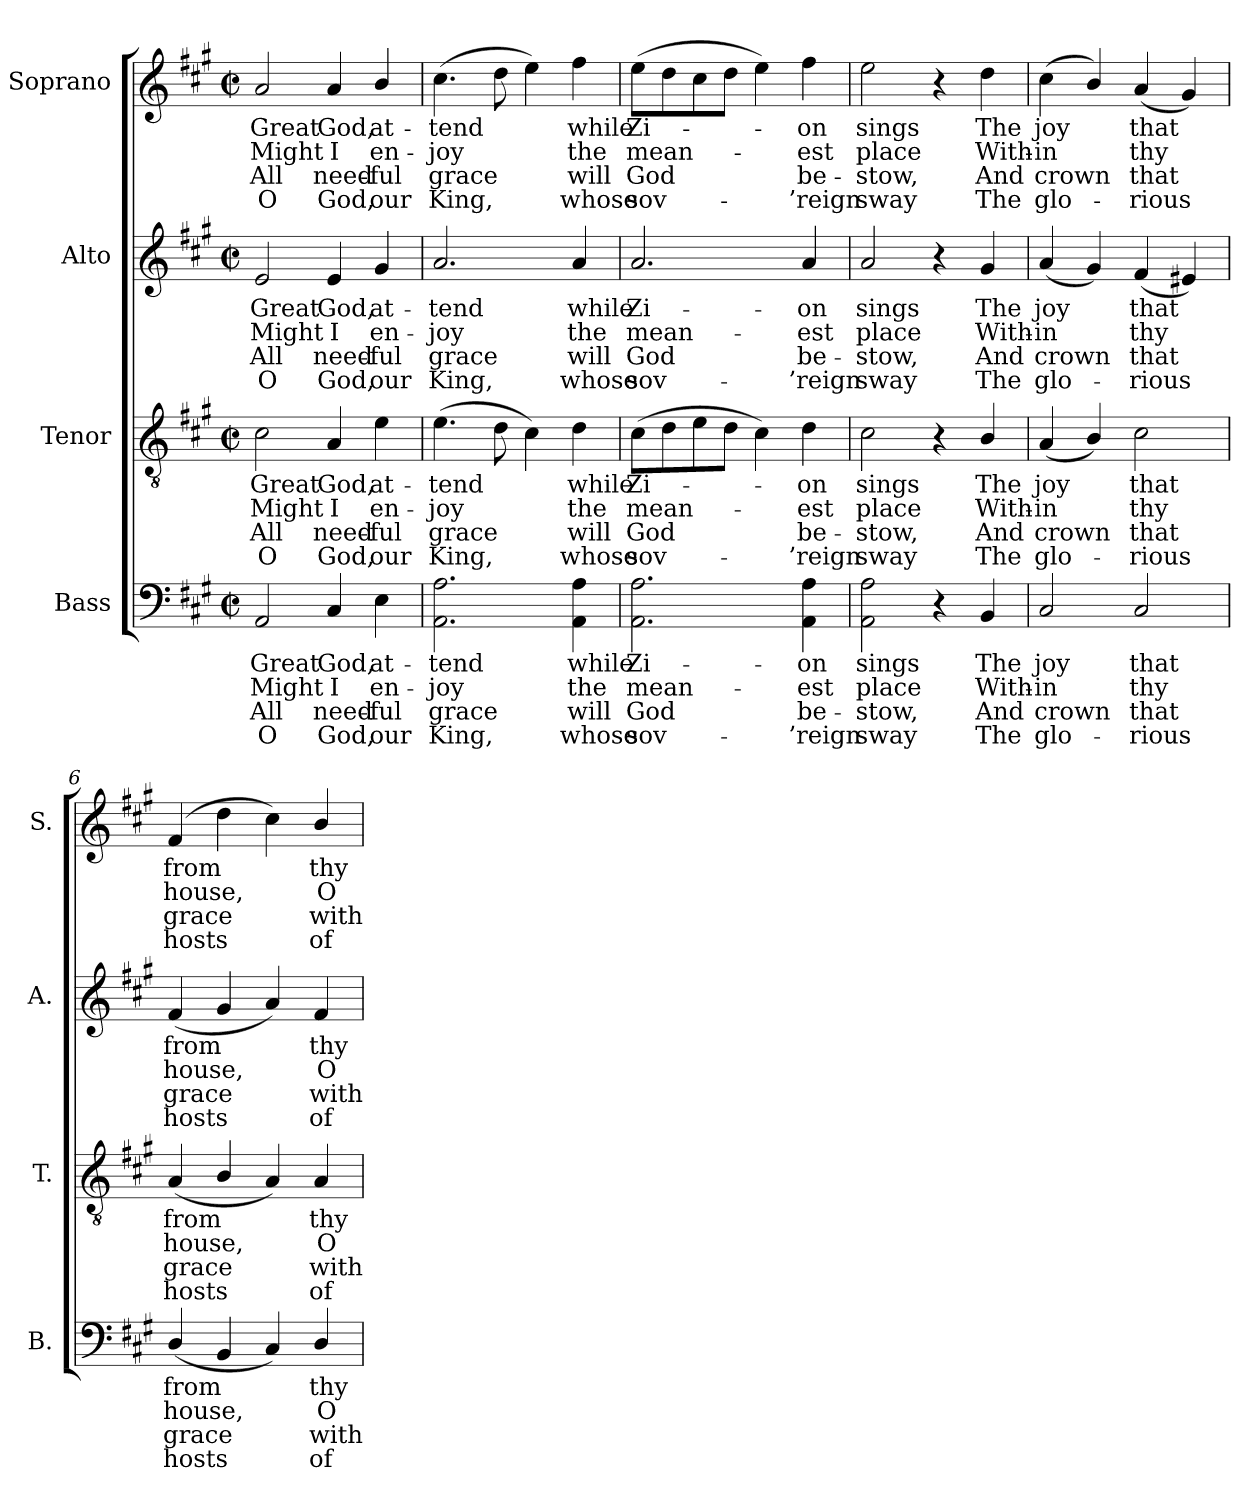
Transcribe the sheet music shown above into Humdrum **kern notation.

**kern	**text	**text	**text	**text	**kern	**text	**text	**text	**text	**kern	**text	**text	**text	**text	**kern	**text	**text	**text	**text
*part4	*part4	*part4	*part4	*part4	*part3	*part3	*part3	*part3	*part3	*part2	*part2	*part2	*part2	*part2	*part1	*part1	*part1	*part1	*part1
*staff4	*staff4	*staff4	*staff4	*staff4	*staff3	*staff3	*staff3	*staff3	*staff3	*staff2	*staff2	*staff2	*staff2	*staff2	*staff1	*staff1	*staff1	*staff1	*staff1
*I"Bass	*	*	*	*	*I"Tenor	*	*	*	*	*I"Alto	*	*	*	*	*I"Soprano	*	*	*	*
*I'B.	*	*	*	*	*I'T.	*	*	*	*	*I'A.	*	*	*	*	*I'S.	*	*	*	*
!!LO:PB:g=z
*clefF4	*	*	*	*	*clefGv2	*	*	*	*	*clefG2	*	*	*	*	*clefG2	*	*	*	*
*	*	*	*	*	*ITrd7c12	*	*	*	*	*	*	*	*	*	*	*	*	*	*
*k[f#c#g#]	*	*	*	*	*k[f#c#g#]	*	*	*	*	*k[f#c#g#]	*	*	*	*	*k[f#c#g#]	*	*	*	*
*A:	*	*	*	*	*A:	*	*	*	*	*A:	*	*	*	*	*A:	*	*	*	*
*M2/2	*	*	*	*	*M2/2	*	*	*	*	*M2/2	*	*	*	*	*M2/2	*	*	*	*
*met(c|)	*	*	*	*	*met(c|)	*	*	*	*	*met(c|)	*	*	*	*	*met(c|)	*	*	*	*
=1	=1	=1	=1	=1	=1	=1	=1	=1	=1	=1	=1	=1	=1	=1	=1	=1	=1	=1	=1
!	!LO:LY:b:color=#000000	!LO:LY:b:color=#000000	!LO:LY:b:color=#000000	!LO:LY:b:color=#000000	!	!	!	!	!	!	!	!	!	!	!	!	!	!	!
!	!	!	!	!	!	!LO:LY:b:color=#000000	!LO:LY:b:color=#000000	!LO:LY:b:color=#000000	!LO:LY:b:color=#000000	!	!	!	!	!	!	!	!	!	!
!	!	!	!	!	!	!	!	!	!	!	!LO:LY:b:color=#000000	!LO:LY:b:color=#000000	!LO:LY:b:color=#000000	!LO:LY:b:color=#000000	!	!	!	!	!
!	!	!	!	!	!	!	!	!	!	!	!	!	!	!	!	!LO:LY:b:color=#000000	!LO:LY:b:color=#000000	!LO:LY:b:color=#000000	!LO:LY:b:color=#000000
2AAi/	Great	Might	All	O	2C#i\	Great	Might	All	O	2ei/	Great	Might	All	O	2ai/	Great	Might	All	O
!	!LO:LY:b:color=#000000	!LO:LY:b:color=#000000	!LO:LY:b:color=#000000	!LO:LY:b:color=#000000	!	!	!	!	!	!	!	!	!	!	!	!	!	!	!
!	!	!	!	!	!	!LO:LY:b:color=#000000	!LO:LY:b:color=#000000	!LO:LY:b:color=#000000	!LO:LY:b:color=#000000	!	!	!	!	!	!	!	!	!	!
!	!	!	!	!	!	!	!	!	!	!	!LO:LY:b:color=#000000	!LO:LY:b:color=#000000	!LO:LY:b:color=#000000	!LO:LY:b:color=#000000	!	!	!	!	!
!	!	!	!	!	!	!	!	!	!	!	!	!	!	!	!	!LO:LY:b:color=#000000	!LO:LY:b:color=#000000	!LO:LY:b:color=#000000	!LO:LY:b:color=#000000
4C#i/	God,	I	need-	-God,	4AAi/	God,	I	need-	-God,	4ei/	God,	I	need-	-God,	4ai/	God,	I	need-	-God,
!	!LO:LY:b:color=#000000	!LO:LY:b:color=#000000	!LO:LY:b:color=#000000	!LO:LY:b:color=#000000	!	!	!	!	!	!	!	!	!	!	!	!	!	!	!
!	!	!	!	!	!	!LO:LY:b:color=#000000	!LO:LY:b:color=#000000	!LO:LY:b:color=#000000	!LO:LY:b:color=#000000	!	!	!	!	!	!	!	!	!	!
!	!	!	!	!	!	!	!	!	!	!	!LO:LY:b:color=#000000	!LO:LY:b:color=#000000	!LO:LY:b:color=#000000	!LO:LY:b:color=#000000	!	!	!	!	!
!	!	!	!	!	!	!	!	!	!	!	!	!	!	!	!	!LO:LY:b:color=#000000	!LO:LY:b:color=#000000	!LO:LY:b:color=#000000	!LO:LY:b:color=#000000
4Ei\	at-	en-	ful	our	4Ei\	at-	en-	ful	our	4g#i/	at-	en-	ful	our	4bi/	at-	en-	ful	our
=2	=2	=2	=2	=2	=2	=2	=2	=2	=2	=2	=2	=2	=2	=2	=2	=2	=2	=2	=2
!	!LO:LY:b:color=#000000	!LO:LY:b:color=#000000	!LO:LY:b:color=#000000	!LO:LY:b:color=#000000	!	!	!	!	!	!	!	!	!	!	!	!	!	!	!
!	!	!	!	!	!	!LO:LY:b:color=#000000	!LO:LY:b:color=#000000	!LO:LY:b:color=#000000	!LO:LY:b:color=#000000	!	!	!	!	!	!	!	!	!	!
!	!	!	!	!	!	!	!	!	!	!	!LO:LY:b:color=#000000	!LO:LY:b:color=#000000	!LO:LY:b:color=#000000	!LO:LY:b:color=#000000	!	!	!	!	!
!	!	!	!	!	!	!	!	!	!	!	!	!	!	!	!	!LO:LY:b:color=#000000	!LO:LY:b:color=#000000	!LO:LY:b:color=#000000	!LO:LY:b:color=#000000
2.AAi\ 2.Ai	-tend	-joy	grace	King,	(4.Ei\	-tend	-joy	grace	King,	2.ai/	-tend	-joy	grace	King,	(4.cc#i\	-tend	-joy	grace	King,
.	.	.	.	.	8Di\	.	.	.	.	.	.	.	.	.	8ddi\	.	.	.	.
.	.	.	.	.	4C#i\)	.	.	.	.	.	.	.	.	.	4eei\)	.	.	.	.
!	!LO:LY:b:color=#000000	!LO:LY:b:color=#000000	!LO:LY:b:color=#000000	!LO:LY:b:color=#000000	!	!	!	!	!	!	!	!	!	!	!	!	!	!	!
!	!	!	!	!	!	!LO:LY:b:color=#000000	!LO:LY:b:color=#000000	!LO:LY:b:color=#000000	!LO:LY:b:color=#000000	!	!	!	!	!	!	!	!	!	!
!	!	!	!	!	!	!	!	!	!	!	!LO:LY:b:color=#000000	!LO:LY:b:color=#000000	!LO:LY:b:color=#000000	!LO:LY:b:color=#000000	!	!	!	!	!
!	!	!	!	!	!	!	!	!	!	!	!	!	!	!	!	!LO:LY:b:color=#000000	!LO:LY:b:color=#000000	!LO:LY:b:color=#000000	!LO:LY:b:color=#000000
4AAi\ 4Ai	while	the	will	whose	4Di\	while	the	will	whose	4ai/	while	the	will	whose	4ff#i\	while	the	will	whose
=3	=3	=3	=3	=3	=3	=3	=3	=3	=3	=3	=3	=3	=3	=3	=3	=3	=3	=3	=3
!	!LO:LY:b:color=#000000	!LO:LY:b:color=#000000	!LO:LY:b:color=#000000	!LO:LY:b:color=#000000	!	!	!	!	!	!	!	!	!	!	!	!	!	!	!
!	!	!	!	!	!	!LO:LY:b:color=#000000	!LO:LY:b:color=#000000	!LO:LY:b:color=#000000	!LO:LY:b:color=#000000	!	!	!	!	!	!	!	!	!	!
!	!	!	!	!	!	!	!	!	!	!	!LO:LY:b:color=#000000	!LO:LY:b:color=#000000	!LO:LY:b:color=#000000	!LO:LY:b:color=#000000	!	!	!	!	!
!	!	!	!	!	!	!	!	!	!	!	!	!	!	!	!	!LO:LY:b:color=#000000	!LO:LY:b:color=#000000	!LO:LY:b:color=#000000	!LO:LY:b:color=#000000
2.AAi\ 2.Ai	Zi-	mean-	God	sov-	(8C#i\L	Zi-	mean-	God	sov-	2.ai/	Zi-	mean-	God	sov-	(8eei\L	Zi-	mean-	God	sov-
.	.	.	.	.	8Di\	.	.	.	.	.	.	.	.	.	8ddi\	.	.	.	.
.	.	.	.	.	8Ei\	.	.	.	.	.	.	.	.	.	8cc#i\	.	.	.	.
.	.	.	.	.	8Di\J	.	.	.	.	.	.	.	.	.	8ddi\J	.	.	.	.
.	.	.	.	.	4C#i\)	.	.	.	.	.	.	.	.	.	4eei\)	.	.	.	.
!	!LO:LY:b:color=#000000	!LO:LY:b:color=#000000	!LO:LY:b:color=#000000	!LO:LY:b:color=#000000	!	!	!	!	!	!	!	!	!	!	!	!	!	!	!
!	!	!	!	!	!	!LO:LY:b:color=#000000	!LO:LY:b:color=#000000	!LO:LY:b:color=#000000	!LO:LY:b:color=#000000	!	!	!	!	!	!	!	!	!	!
!	!	!	!	!	!	!	!	!	!	!	!LO:LY:b:color=#000000	!LO:LY:b:color=#000000	!LO:LY:b:color=#000000	!LO:LY:b:color=#000000	!	!	!	!	!
!	!	!	!	!	!	!	!	!	!	!	!	!	!	!	!	!LO:LY:b:color=#000000	!LO:LY:b:color=#000000	!LO:LY:b:color=#000000	!LO:LY:b:color=#000000
4AAi\ 4Ai	-on	-est	-be-	-’reign	4Di\	-on	-est	-be-	-’reign	4ai/	-on	-est	-be-	-’reign	4ff#i\	-on	-est	-be-	-’reign
=4	=4	=4	=4	=4	=4	=4	=4	=4	=4	=4	=4	=4	=4	=4	=4	=4	=4	=4	=4
!	!LO:LY:b:color=#000000	!LO:LY:b:color=#000000	!LO:LY:b:color=#000000	!LO:LY:b:color=#000000	!	!	!	!	!	!	!	!	!	!	!	!	!	!	!
!	!	!	!	!	!	!LO:LY:b:color=#000000	!LO:LY:b:color=#000000	!LO:LY:b:color=#000000	!LO:LY:b:color=#000000	!	!	!	!	!	!	!	!	!	!
!	!	!	!	!	!	!	!	!	!	!	!LO:LY:b:color=#000000	!LO:LY:b:color=#000000	!LO:LY:b:color=#000000	!LO:LY:b:color=#000000	!	!	!	!	!
!	!	!	!	!	!	!	!	!	!	!	!	!	!	!	!	!LO:LY:b:color=#000000	!LO:LY:b:color=#000000	!LO:LY:b:color=#000000	!LO:LY:b:color=#000000
2AAi\ 2Ai	sings	place	stow,	sway	2C#i\	sings	place	stow,	sway	2ai/	sings	place	stow,	sway	2eei\	sings	place	stow,	sway
4r	.	.	.	.	4r	.	.	.	.	4r	.	.	.	.	4r	.	.	.	.
!	!LO:LY:b:color=#000000	!LO:LY:b:color=#000000	!LO:LY:b:color=#000000	!LO:LY:b:color=#000000	!	!	!	!	!	!	!	!	!	!	!	!	!	!	!
!	!	!	!	!	!	!LO:LY:b:color=#000000	!LO:LY:b:color=#000000	!LO:LY:b:color=#000000	!LO:LY:b:color=#000000	!	!	!	!	!	!	!	!	!	!
!	!	!	!	!	!	!	!	!	!	!	!LO:LY:b:color=#000000	!LO:LY:b:color=#000000	!LO:LY:b:color=#000000	!LO:LY:b:color=#000000	!	!	!	!	!
!	!	!	!	!	!	!	!	!	!	!	!	!	!	!	!	!LO:LY:b:color=#000000	!LO:LY:b:color=#000000	!LO:LY:b:color=#000000	!LO:LY:b:color=#000000
4BBi/	The	With-	And	The	4BBi/	The	With-	And	The	4g#i/	The	With-	And	The	4ddi\	The	With-	And	The
=5	=5	=5	=5	=5	=5	=5	=5	=5	=5	=5	=5	=5	=5	=5	=5	=5	=5	=5	=5
!	!LO:LY:b:color=#000000	!LO:LY:b:color=#000000	!LO:LY:b:color=#000000	!LO:LY:b:color=#000000	!	!	!	!	!	!	!	!	!	!	!	!	!	!	!
!	!	!	!	!	!	!LO:LY:b:color=#000000	!LO:LY:b:color=#000000	!LO:LY:b:color=#000000	!LO:LY:b:color=#000000	!	!	!	!	!	!	!	!	!	!
!	!	!	!	!	!	!	!	!	!	!	!LO:LY:b:color=#000000	!LO:LY:b:color=#000000	!LO:LY:b:color=#000000	!LO:LY:b:color=#000000	!	!	!	!	!
!	!	!	!	!	!	!	!	!	!	!	!	!	!	!	!	!LO:LY:b:color=#000000	!LO:LY:b:color=#000000	!LO:LY:b:color=#000000	!LO:LY:b:color=#000000
2C#i/	joy	-in	crown	glo-	(4AAi/	joy	-in	crown	glo-	(4ai/	joy	-in	crown	glo-	(4cc#i\	joy	-in	crown	glo-
.	.	.	.	.	4BBi/)	.	.	.	.	4g#i/)	.	.	.	.	4bi/)	.	.	.	.
!	!LO:LY:b:color=#000000	!LO:LY:b:color=#000000	!LO:LY:b:color=#000000	!LO:LY:b:color=#000000	!	!	!	!	!	!	!	!	!	!	!	!	!	!	!
!	!	!	!	!	!	!LO:LY:b:color=#000000	!LO:LY:b:color=#000000	!LO:LY:b:color=#000000	!LO:LY:b:color=#000000	!	!	!	!	!	!	!	!	!	!
!	!	!	!	!	!	!	!	!	!	!	!LO:LY:b:color=#000000	!LO:LY:b:color=#000000	!LO:LY:b:color=#000000	!LO:LY:b:color=#000000	!	!	!	!	!
!	!	!	!	!	!	!	!	!	!	!	!	!	!	!	!	!LO:LY:b:color=#000000	!LO:LY:b:color=#000000	!LO:LY:b:color=#000000	!LO:LY:b:color=#000000
2C#i/	that	thy	-that	rious	2C#i\	that	thy	-that	rious	(4f#i/	that	thy	-that	rious	(4ai/	that	thy	-that	rious
.	.	.	.	.	.	.	.	.	.	4e#Xi/)	.	.	.	.	4g#i/)	.	.	.	.
=6	=6	=6	=6	=6	=6	=6	=6	=6	=6	=6	=6	=6	=6	=6	=6	=6	=6	=6	=6
!	!LO:LY:b:color=#000000	!LO:LY:b:color=#000000	!LO:LY:b:color=#000000	!LO:LY:b:color=#000000	!	!	!	!	!	!	!	!	!	!	!	!	!	!	!
!	!	!	!	!	!	!LO:LY:b:color=#000000	!LO:LY:b:color=#000000	!LO:LY:b:color=#000000	!LO:LY:b:color=#000000	!	!	!	!	!	!	!	!	!	!
!	!	!	!	!	!	!	!	!	!	!	!LO:LY:b:color=#000000	!LO:LY:b:color=#000000	!LO:LY:b:color=#000000	!LO:LY:b:color=#000000	!	!	!	!	!
!	!	!	!	!	!	!	!	!	!	!	!	!	!	!	!	!LO:LY:b:color=#000000	!LO:LY:b:color=#000000	!LO:LY:b:color=#000000	!LO:LY:b:color=#000000
(4Di/	from	house,	grace	hosts	(4AAi/	from	house,	grace	hosts	(4f#i/	from	house,	grace	hosts	(4f#i/	from	house,	grace	hosts
4BBi/	.	.	.	.	4BBi/	.	.	.	.	4g#i/	.	.	.	.	4ddi\	.	.	.	.
4C#i/)	.	.	.	.	4AAi/)	.	.	.	.	4ai/)	.	.	.	.	4cc#i\)	.	.	.	.
!	!LO:LY:b:color=#000000	!LO:LY:b:color=#000000	!LO:LY:b:color=#000000	!LO:LY:b:color=#000000	!	!	!	!	!	!	!	!	!	!	!	!	!	!	!
!	!	!	!	!	!	!LO:LY:b:color=#000000	!LO:LY:b:color=#000000	!LO:LY:b:color=#000000	!LO:LY:b:color=#000000	!	!	!	!	!	!	!	!	!	!
!	!	!	!	!	!	!	!	!	!	!	!LO:LY:b:color=#000000	!LO:LY:b:color=#000000	!LO:LY:b:color=#000000	!LO:LY:b:color=#000000	!	!	!	!	!
!	!	!	!	!	!	!	!	!	!	!	!	!	!	!	!	!LO:LY:b:color=#000000	!LO:LY:b:color=#000000	!LO:LY:b:color=#000000	!LO:LY:b:color=#000000
4Di/	thy	O	with	of	4AAi/	thy	O	with	of	4f#i/	thy	O	with	of	4bi/	thy	O	with	of
=	=	=	=	=	=	=	=	=	=	=	=	=	=	=	=	=	=	=	=
*-	*-	*-	*-	*-	*-	*-	*-	*-	*-	*-	*-	*-	*-	*-	*-	*-	*-	*-	*-
